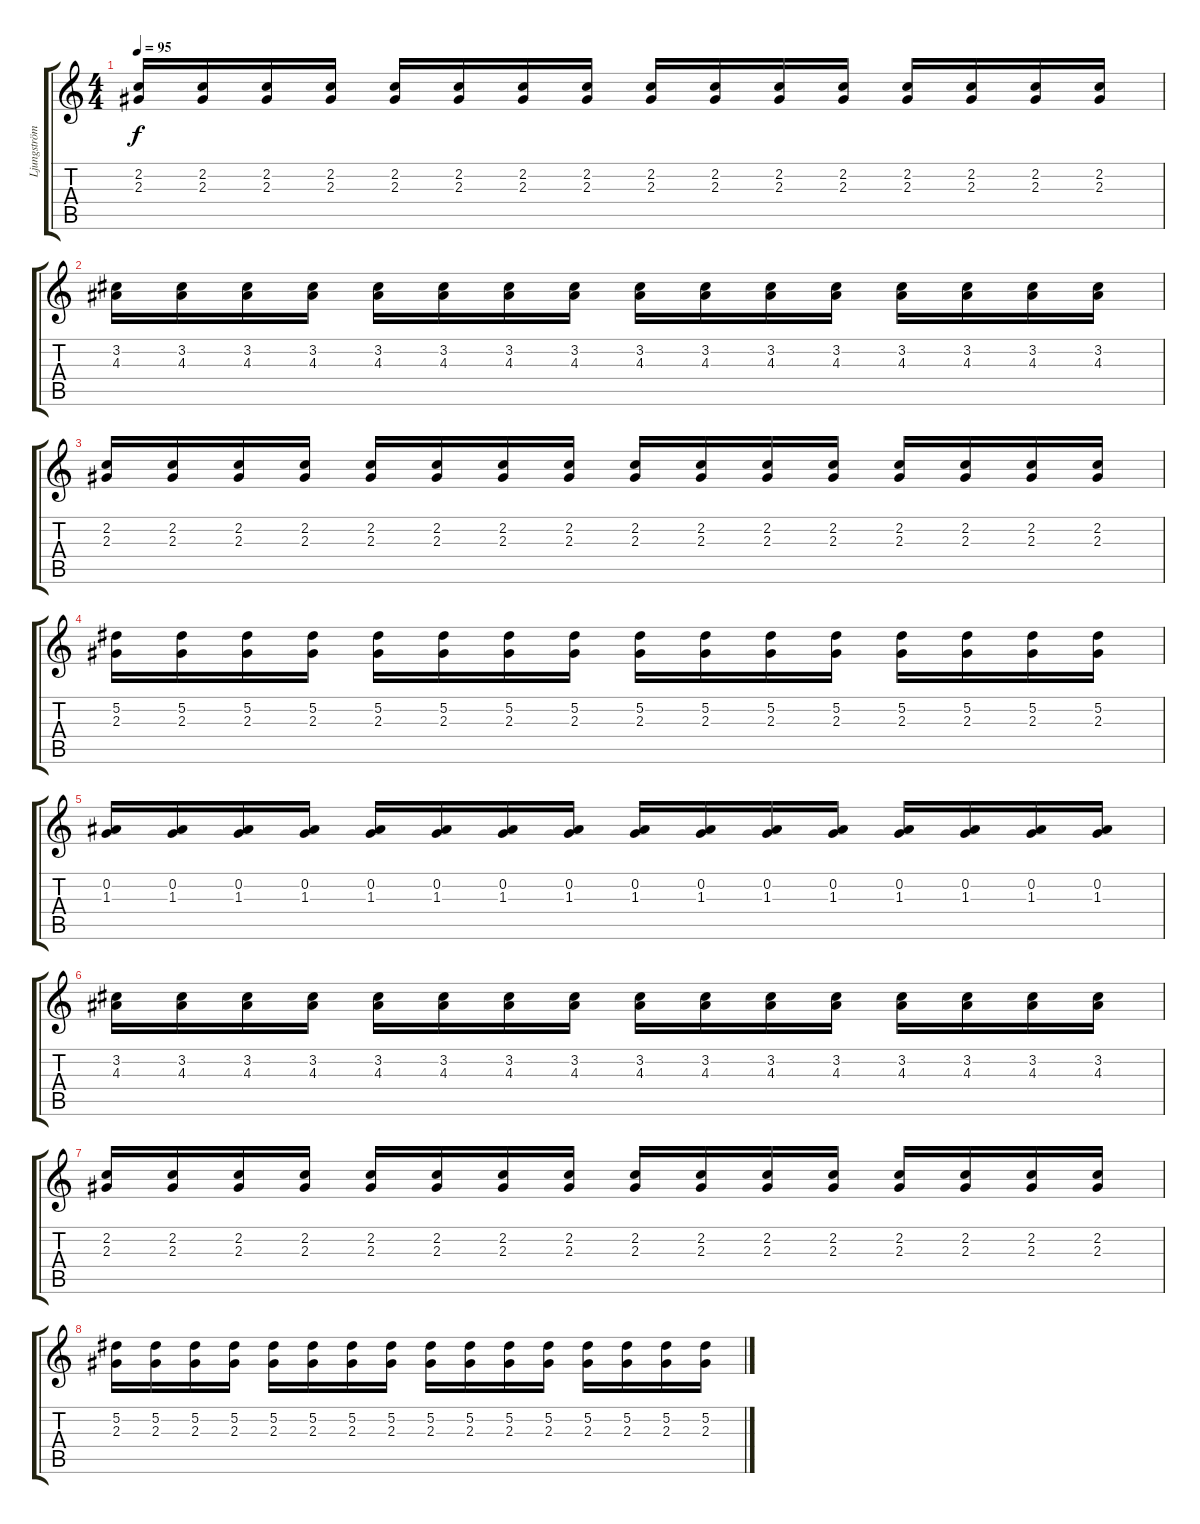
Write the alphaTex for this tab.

\track ("Ljungström" "Ljungström") {instrument distortionguitar}
\staff {score tabs}
\tuning (Eb4 Bb3 Gb3 Db3 Ab2 Eb2) {hide}
\ts (4 4)
\tempo 95
\clef g2
\ks c
(2.2 2.3).16{dy f} (2.2 2.3).16 (2.2 2.3).16 (2.2 2.3).16 (2.2 2.3).16 (2.2 2.3).16 (2.2 2.3).16 (2.2 2.3).16 (2.2 2.3).16 (2.2 2.3).16 (2.2 2.3).16 (2.2 2.3).16 (2.2 2.3).16 (2.2 2.3).16 (2.2 2.3).16 (2.2 2.3).16 |
(3.2 4.3).16 (3.2 4.3).16 (3.2 4.3).16 (3.2 4.3).16 (3.2 4.3).16 (3.2 4.3).16 (3.2 4.3).16 (3.2 4.3).16 (3.2 4.3).16 (3.2 4.3).16 (3.2 4.3).16 (3.2 4.3).16 (3.2 4.3).16 (3.2 4.3).16 (3.2 4.3).16 (3.2 4.3).16 |
(2.2 2.3).16 (2.2 2.3).16 (2.2 2.3).16 (2.2 2.3).16 (2.2 2.3).16 (2.2 2.3).16 (2.2 2.3).16 (2.2 2.3).16 (2.2 2.3).16 (2.2 2.3).16 (2.2 2.3).16 (2.2 2.3).16 (2.2 2.3).16 (2.2 2.3).16 (2.2 2.3).16 (2.2 2.3).16 |
(5.2 2.3).16 (5.2 2.3).16 (5.2 2.3).16 (5.2 2.3).16 (5.2 2.3).16 (5.2 2.3).16 (5.2 2.3).16 (5.2 2.3).16 (5.2 2.3).16 (5.2 2.3).16 (5.2 2.3).16 (5.2 2.3).16 (5.2 2.3).16 (5.2 2.3).16 (5.2 2.3).16 (5.2 2.3).16 |
(0.2 1.3).16 (0.2 1.3).16 (0.2 1.3).16 (0.2 1.3).16 (0.2 1.3).16 (0.2 1.3).16 (0.2 1.3).16 (0.2 1.3).16 (0.2 1.3).16 (0.2 1.3).16 (0.2 1.3).16 (0.2 1.3).16 (0.2 1.3).16 (0.2 1.3).16 (0.2 1.3).16 (0.2 1.3).16 |
(3.2 4.3).16 (3.2 4.3).16 (3.2 4.3).16 (3.2 4.3).16 (3.2 4.3).16 (3.2 4.3).16 (3.2 4.3).16 (3.2 4.3).16 (3.2 4.3).16 (3.2 4.3).16 (3.2 4.3).16 (3.2 4.3).16 (3.2 4.3).16 (3.2 4.3).16 (3.2 4.3).16 (3.2 4.3).16 |
(2.2 2.3).16 (2.2 2.3).16 (2.2 2.3).16 (2.2 2.3).16 (2.2 2.3).16 (2.2 2.3).16 (2.2 2.3).16 (2.2 2.3).16 (2.2 2.3).16 (2.2 2.3).16 (2.2 2.3).16 (2.2 2.3).16 (2.2 2.3).16 (2.2 2.3).16 (2.2 2.3).16 (2.2 2.3).16 |
(5.2 2.3).16 (5.2 2.3).16 (5.2 2.3).16 (5.2 2.3).16 (5.2 2.3).16 (5.2 2.3).16 (5.2 2.3).16 (5.2 2.3).16 (5.2 2.3).16 (5.2 2.3).16 (5.2 2.3).16 (5.2 2.3).16 (5.2 2.3).16 (5.2 2.3).16 (5.2 2.3).16 (5.2 2.3).16
